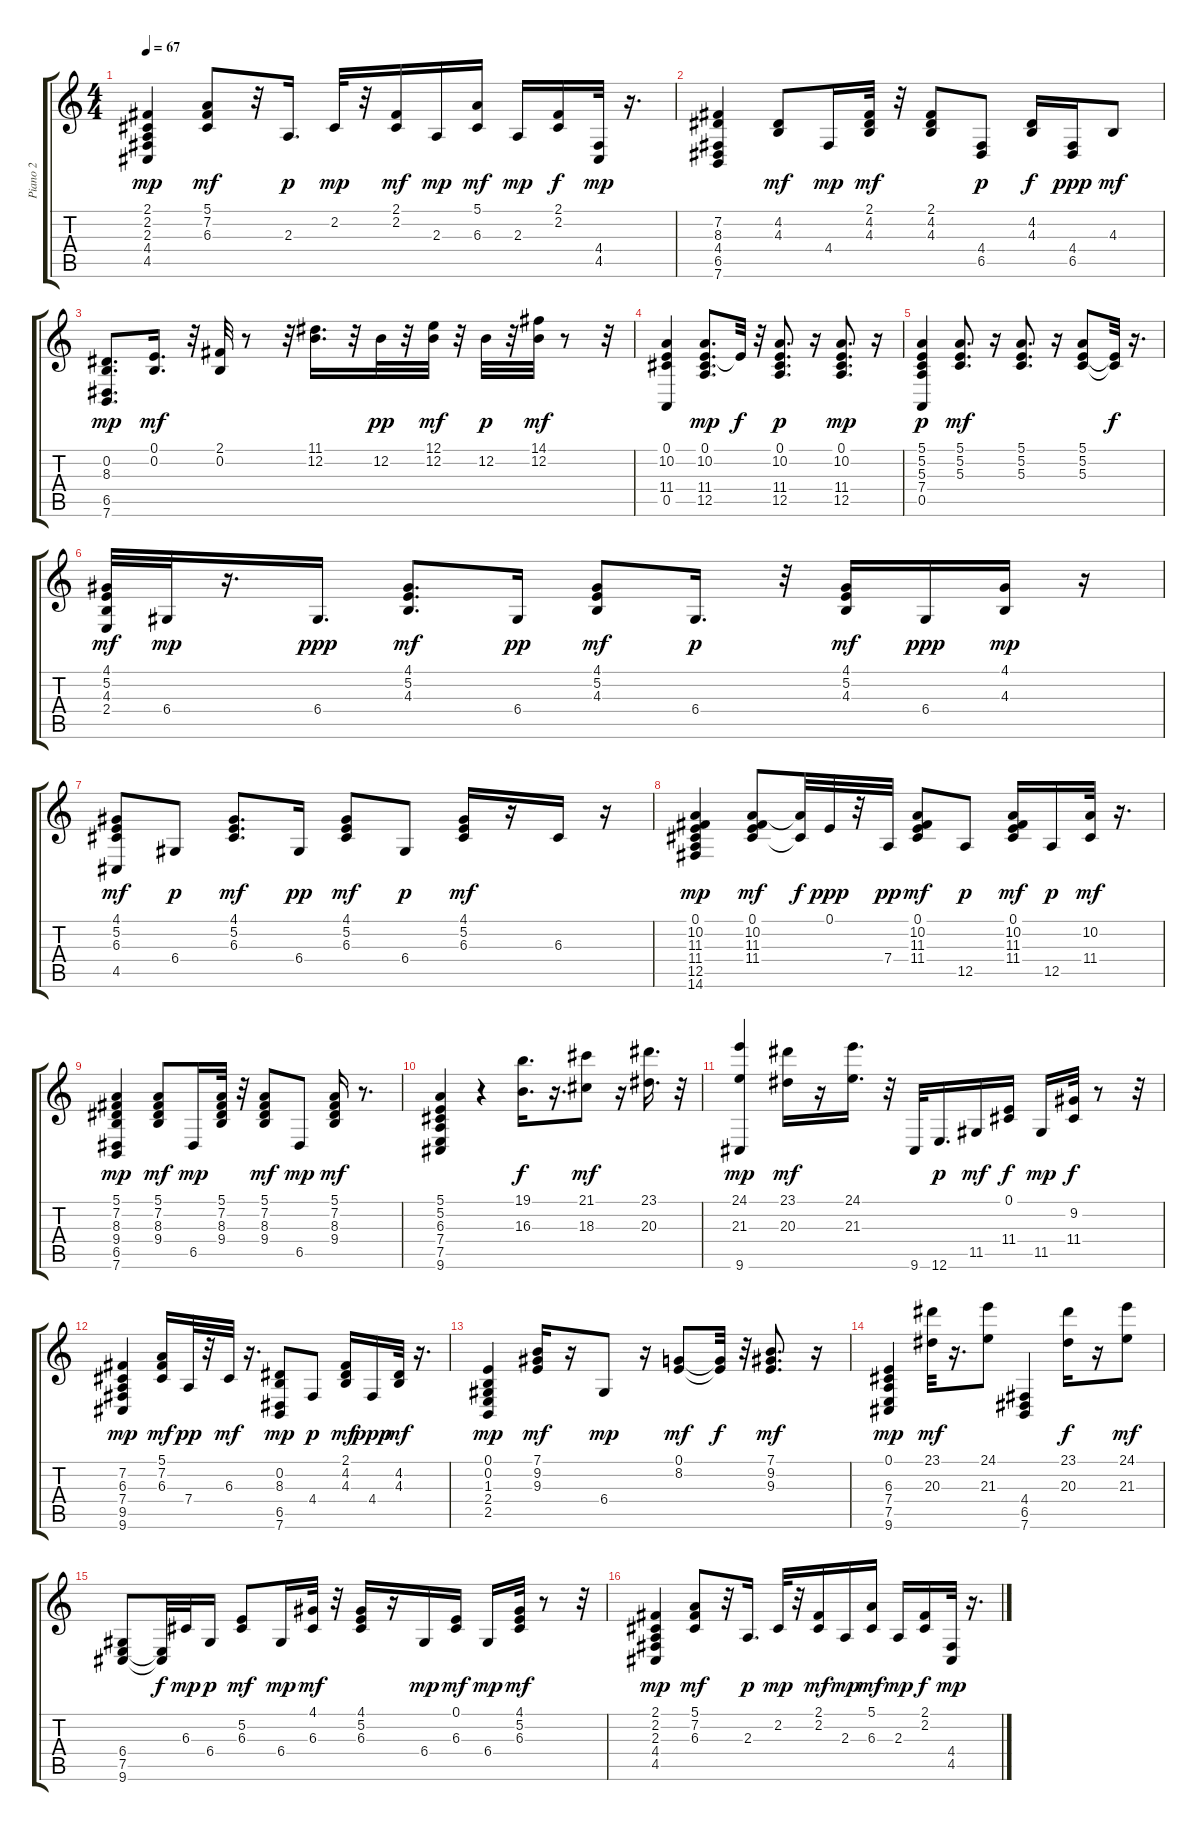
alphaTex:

\track ("Piano 2" "Piano 2") {instrument acousticgrandpiano}
\staff {score tabs}
\tuning (E4 B3 G3 D3 A2 E2) {hide}
\ts (4 4)
\tempo 67
\clef g2
\ks c
(2.1 2.2 2.3 4.4 4.5).4{dy mp} (5.1 7.2 6.3).8{dy mf} r.32 2.3.16{d dy p} 2.2.32{dy mp} r.32 (2.1 2.2).16{dy mf} 2.3.16{dy mp} (5.1 6.3).16{dy mf} 2.3.16{dy mp} (2.1 2.2).16{dy f} (4.4 4.5).32{dy mp} r.16{d} |
(7.2 8.3 4.4 6.5 7.6).4 (4.2 4.3).8{dy mf} 4.4.16{dy mp} (2.1 4.2 4.3).32{dy mf} r.32 (2.1 4.2 4.3).8 (4.4 6.5).8{dy p} (4.2 4.3).16{dy f} (4.4 6.5).16{dy ppp} 4.3.8{dy mf} |
(0.2 8.3 6.5 7.6).8{d dy mp} (0.1 0.2).16{d dy mf} r.32 (2.1 0.2).32 r.8 r.32 (11.1 12.2).16{d} r.32 12.2.32{dy pp} r.32 (12.1 12.2).32{dy mf} r.32 12.2.32{dy p} r.32 (14.1 12.2).32{dy mf} r.8 r.32 |
(0.1 10.2 11.4 0.5).4 (0.1 10.2 11.4 12.5).8{d dy mp} 0.1{t}.32{dy f} r.32 (0.1 10.2 11.4 12.5).8{d dy p} r.16 (0.1 10.2 11.4 12.5).8{d dy mp} r.16 |
(5.1 5.2 5.3 7.4 0.5).4{dy p} (5.1 5.2 5.3).8{d dy mf} r.16 (5.1 5.2 5.3).8{d} r.16 (5.1 5.2 5.3).8 (5.2{t} 5.3{t}).32{dy f} r.16{d} |
(4.1 5.2 4.3 2.4).32{dy mf} 6.4.32{dy mp} r.16{d} 6.4.16{d dy ppp} (4.1 5.2 4.3).8{d dy mf} 6.4.16{dy pp} (4.1 5.2 4.3).8{dy mf} 6.4.16{d dy p} r.32 (4.1 5.2 4.3).16{dy mf} 6.4.16{dy ppp} (4.1 4.3).16{dy mp} r.16 |
(4.1 5.2 6.3 4.5).8{dy mf} 6.4.8{dy p} (4.1 5.2 6.3).8{d dy mf} 6.4.16{dy pp} (4.1 5.2 6.3).8{dy mf} 6.4.8{dy p} (4.1 5.2 6.3).16{dy mf} r.16 6.3.16 r.16 |
(0.1 10.2 11.3 11.4 12.5 14.6).4{dy mp} (0.1 10.2 11.3 11.4).8{dy mf} (10.2{t} 11.4{t}).32{dy f} 0.1.32{dy ppp} r.32 7.4.32{dy pp} (0.1 10.2 11.3 11.4).8{dy mf} 12.5.8{dy p} (0.1 10.2 11.3 11.4).16{dy mf} 12.5.16{dy p} (10.2 11.4).32{dy mf} r.16{d} |
(5.1 7.2 8.3 9.4 6.5 7.6).4{dy mp} (5.1 7.2 8.3 9.4).8{dy mf} 6.5.16{dy mp} (5.1 7.2 8.3 9.4).32 r.32 (5.1 7.2 8.3 9.4).8{dy mf} 6.5.8{dy mp} (5.1 7.2 8.3 9.4).16{dy mf} r.8{d} |
(5.1 5.2 6.3 7.4 7.5 9.6).4 r.4 (19.1 16.3).16{d dy f} r.16{d} (21.1 18.3).8{dy mf} r.16 (23.1 20.3).16{d} r.32 |
(24.1 21.3 9.6).4{dy mp} (23.1 20.3).16{dy mf} r.16 (24.1 21.3).16{d} r.32 9.6.32 12.6.16{d dy p} 11.5.16{dy mf} (0.1 11.4).16{dy f} 11.5.16{dy mp} (9.2 11.4).32{dy f} r.8 r.32 |
(7.2 6.3 7.4 9.5 9.6).4{dy mp} (5.1 7.2 6.3).16{dy mf} 7.4.32{dy pp} r.32 6.3.32{dy mf} r.16{d} (0.2 8.3 6.5 7.6).8{dy mp} 4.4.8{dy p} (2.1 4.2 4.3).16{dy mf} 4.4.16{dy ppp} (4.2 4.3).32{dy mf} r.16{d} |
(0.1 0.2 1.3 2.4 2.5).4{dy mp} (7.1 9.2 9.3).16{dy mf} r.16 6.4.8{dy mp} r.16 (0.1 8.2).8{dy mf} (0.1{t} 8.2{t}).32{dy f} r.32 (7.1 9.2 9.3).8{d dy mf} r.16 |
(0.1 6.3 7.4 7.5 9.6).4{dy mp} (23.1 20.3).32{dy mf} r.16{d} (24.1 21.3).8 (4.4 6.5 7.6).4 (23.1 20.3).16{dy f} r.16 (24.1 21.3).8{dy mf} |
(6.4 7.5 9.6).8 (7.5{t} 9.6{t}).32{dy f} 6.3.32{dy mp} 6.4.16{dy p} (5.2 6.3).8{dy mf} 6.4.16{dy mp} (4.1 6.3).32{dy mf} r.32 (4.1 5.2 6.3).16 r.16 6.4.16{dy mp} (0.1 6.3).16{dy mf} 6.4.16{dy mp} (4.1 5.2 6.3).32{dy mf} r.8 r.32 |
(2.1 2.2 2.3 4.4 4.5).4{dy mp} (5.1 7.2 6.3).8{dy mf} r.32 2.3.16{d dy p} 2.2.32{dy mp} r.32 (2.1 2.2).16{dy mf} 2.3.16{dy mp} (5.1 6.3).16{dy mf} 2.3.16{dy mp} (2.1 2.2).16{dy f} (4.4 4.5).32{dy mp} r.16{d}
